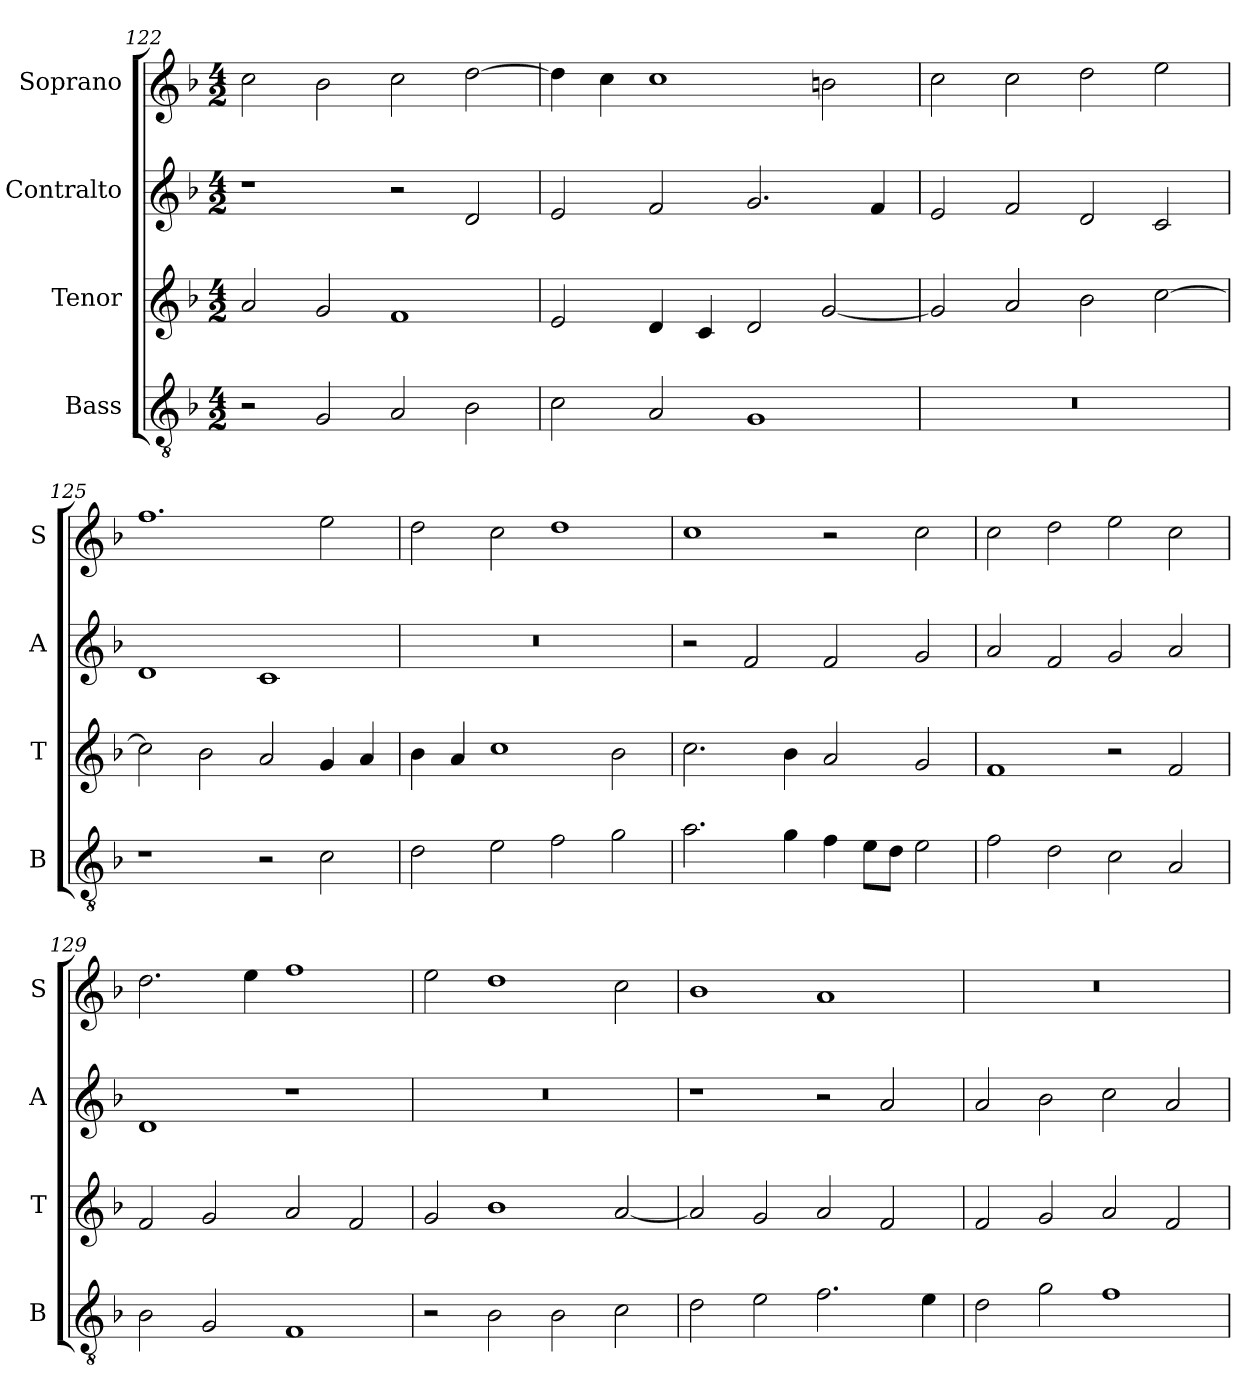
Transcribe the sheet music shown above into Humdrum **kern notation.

**kern	**kern	**kern	**kern
*part4	*part3	*part2	*part1
*staff4	*staff3	*staff2	*staff1
*I"Bass	*I"Tenor	*I"Contralto	*I"Soprano
*I'B	*I'T	*I'A	*I'S
*clefGv2	*clefG2	*clefG2	*clefG2
*k[b-]	*k[b-]	*k[b-]	*k[b-]
*F:ion	*F:ion	*F:ion	*F:ion
*M4/2	*M4/2	*M4/2	*M4/2
=122	=122	=122	=122
2r	2a	1r	2cc
2G	2g	.	2b-
2A	1f	2r	2cc
2B-	.	2d	[2dd
=123	=123	=123	=123
2c	2e	2e	4dd]
.	.	.	4cc
2A	4d	2f	1cc
.	4c	.	.
1G	2d	2.g	.
.	[2g	.	2bn
.	.	4f	.
=124	=124	=124	=124
0r	2g]	2e	2cc
.	2a	2f	2cc
.	2b-	2d	2dd
.	[2cc	2c	2ee
=125	=125	=125	=125
1r	2cc]	1d	1.ff
.	2b-	.	.
2r	2a	1c	.
2c	4g	.	2ee
.	4a	.	.
=126	=126	=126	=126
2d	4b-	0r	2dd
.	4a	.	.
2e	1cc	.	2cc
2f	.	.	1dd
2g	2b-	.	.
=127	=127	=127	=127
2.a	2.cc	2r	1cc
.	.	2f	.
4g	4b-	.	.
4f	2a	2f	2r
8e\L	.	.	.
8d\J	.	.	.
2e	2g	2g	2cc
=128	=128	=128	=128
2f	1f	2a	2cc
2d	.	2f	2dd
2c	2r	2g	2ee
2A	2f	2a	2cc
=129	=129	=129	=129
2B-	2f	1d	2.dd
2G	2g	.	.
.	.	.	4ee
1F	2a	1r	1ff
.	2f	.	.
=130	=130	=130	=130
2r	2g	0r	2ee
2B-	1b-	.	1dd
2B-	.	.	.
2c	[2a	.	2cc
=131	=131	=131	=131
2d	2a]	1r	1b-
2e	2g	.	.
2.f	2a	2r	1a
.	2f	2a	.
4e	.	.	.
=132	=132	=132	=132
2d	2f	2a	0r
2g	2g	2b-	.
1f	2a	2cc	.
.	2f	2a	.
=	=	=	=
*-	*-	*-	*-
